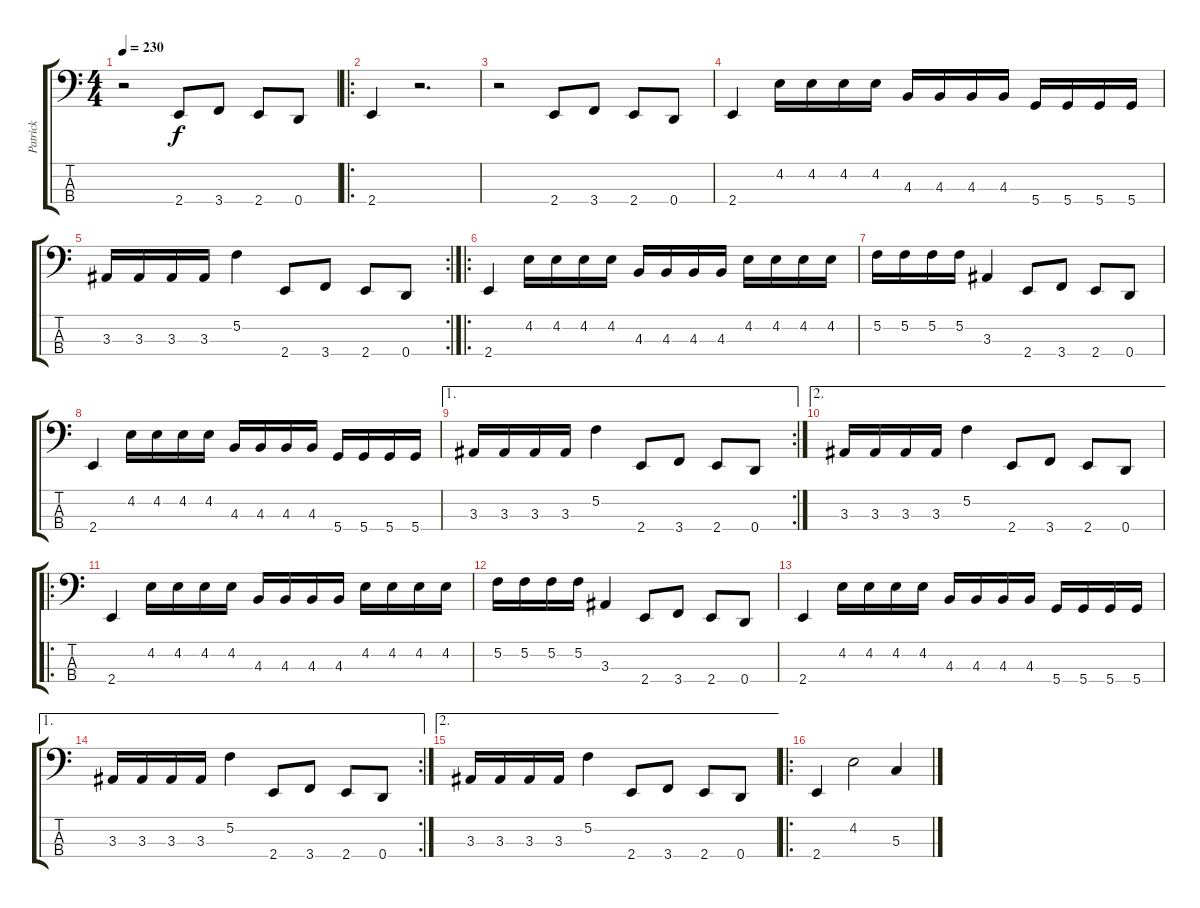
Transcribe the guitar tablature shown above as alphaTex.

\track ("Patrick" "Patrick") {instrument electricbasspick}
\staff {score tabs}
\tuning (F2 C2 G1 D1) {hide}
\ts (4 4)
\tempo 230
\clef f4
\ks c
r.2{dy f instrument electricbasspick} 2.4.8 3.4.8 2.4.8 0.4.8 |
\ro
2.4.4 r.2{d} |
r.2 2.4.8 3.4.8 2.4.8 0.4.8 |
2.4.4 4.2.16 4.2.16 4.2.16 4.2.16 4.3.16 4.3.16 4.3.16 4.3.16 5.4.16 5.4.16 5.4.16 5.4.16 |
\rc 2
3.3.16 3.3.16 3.3.16 3.3.16 5.2.4 2.4.8 3.4.8 2.4.8 0.4.8 |
\ro
2.4.4 4.2.16 4.2.16 4.2.16 4.2.16 4.3.16 4.3.16 4.3.16 4.3.16 4.2.16 4.2.16 4.2.16 4.2.16 |
5.2.16 5.2.16 5.2.16 5.2.16 3.3.4 2.4.8 3.4.8 2.4.8 0.4.8 |
2.4.4 4.2.16 4.2.16 4.2.16 4.2.16 4.3.16 4.3.16 4.3.16 4.3.16 5.4.16 5.4.16 5.4.16 5.4.16 |
\ae 1
\rc 2
3.3.16 3.3.16 3.3.16 3.3.16 5.2.4 2.4.8 3.4.8 2.4.8 0.4.8 |
\ae 2
3.3.16 3.3.16 3.3.16 3.3.16 5.2.4 2.4.8 3.4.8 2.4.8 0.4.8 |
\ro
2.4.4 4.2.16 4.2.16 4.2.16 4.2.16 4.3.16 4.3.16 4.3.16 4.3.16 4.2.16 4.2.16 4.2.16 4.2.16 |
5.2.16 5.2.16 5.2.16 5.2.16 3.3.4 2.4.8 3.4.8 2.4.8 0.4.8 |
2.4.4 4.2.16 4.2.16 4.2.16 4.2.16 4.3.16 4.3.16 4.3.16 4.3.16 5.4.16 5.4.16 5.4.16 5.4.16 |
\ae 1
\rc 2
3.3.16 3.3.16 3.3.16 3.3.16 5.2.4 2.4.8 3.4.8 2.4.8 0.4.8 |
\ae 2
3.3.16 3.3.16 3.3.16 3.3.16 5.2.4 2.4.8 3.4.8 2.4.8 0.4.8 |
\ro
2.4.4 4.2.2 5.3.4
